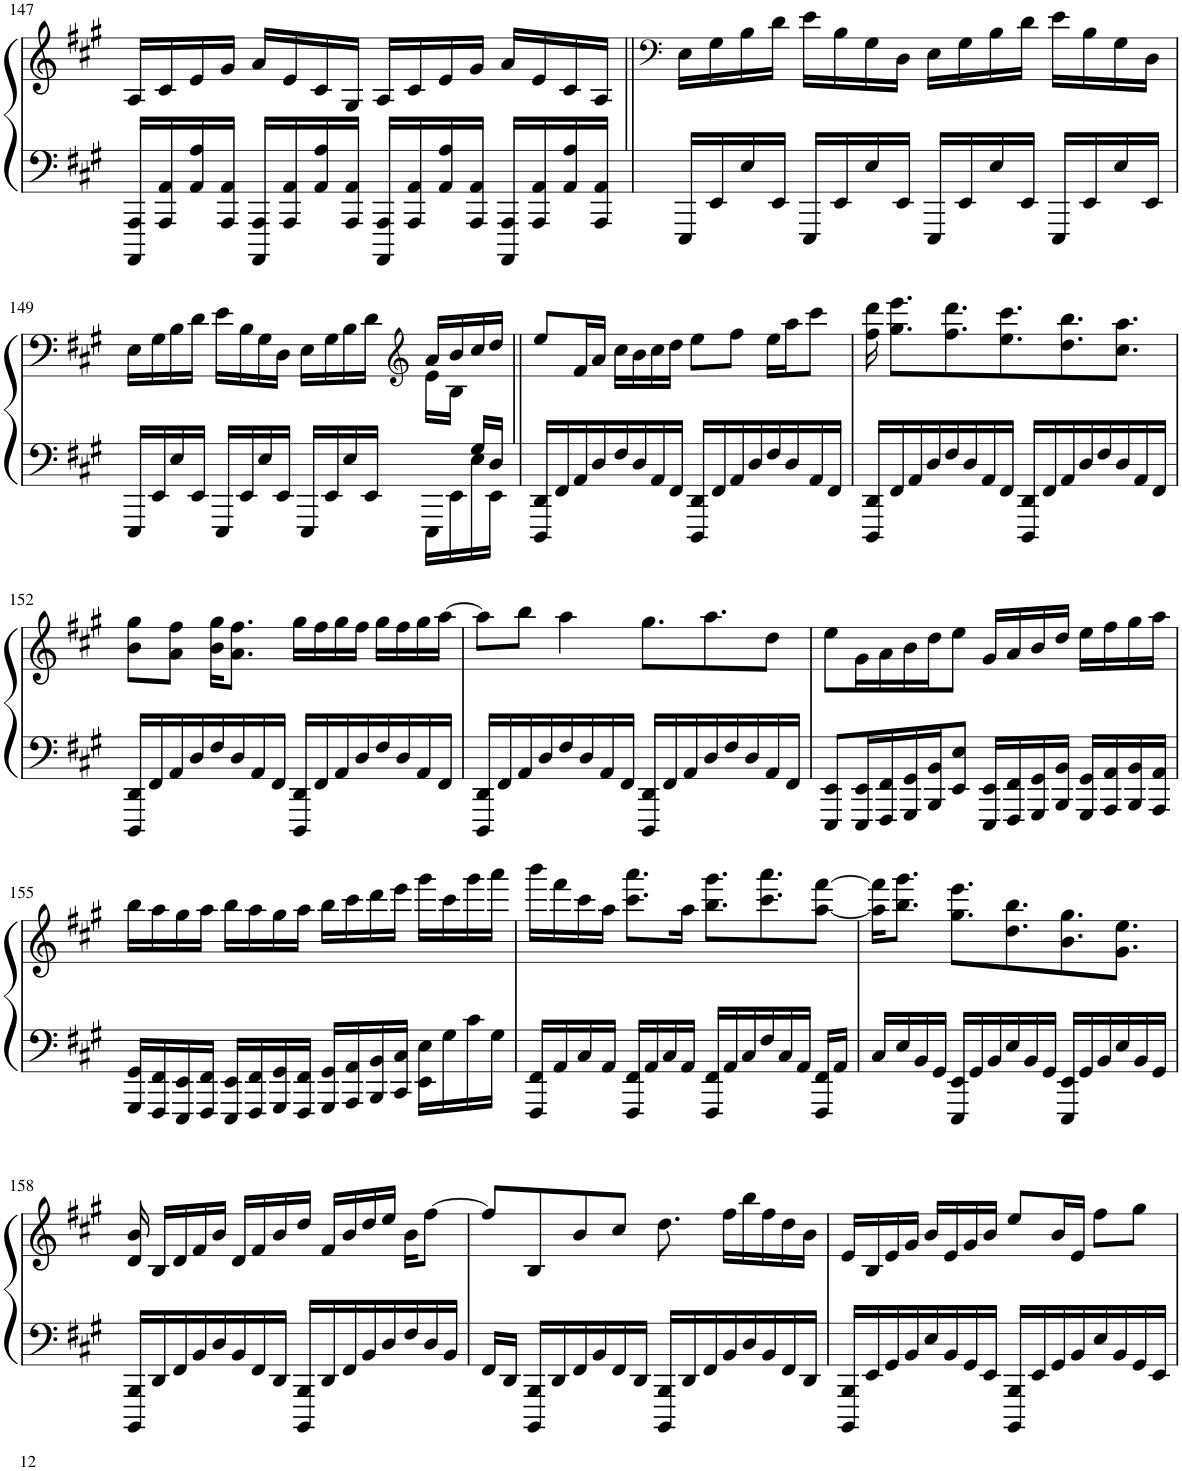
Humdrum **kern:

**kern	**kern
*part1	*part1
*staff2	*staff1
*I"Piano	*
*I'Pno.	*
!!LO:PB:g=z
*clefF4	*clefG2
*k[f#c#g#]	*k[f#c#g#]
*M4/4	*M4/4
=147	=147
16AAAA/ 16AAA/LL	16A/LL
16AAA/ 16AA/	16c#/
16AA/ 16A/	16e/
16AAA/ 16AA/JJ	16g#/JJ
16AAAA/ 16AAA/LL	16a/LL
16AAA/ 16AA/	16e/
16AA/ 16A/	16c#/
16AAA/ 16AA/JJ	16G#/JJ
16AAAA/ 16AAA/LL	16A/LL
16AAA/ 16AA/	16c#/
16AA/ 16A/	16e/
16AAA/ 16AA/JJ	16g#/JJ
16AAAA/ 16AAA/LL	16a/LL
16AAA/ 16AA/	16e/
16AA/ 16A/	16c#/
16AAA/ 16AA/JJ	16A/JJ
=148||	=148||
*	*clefF4
16EEE/LL	16E\LL
16EE/	16G#\
16E/	16B\
16EE/JJ	16d\JJ
16EEE/LL	16e\LL
16EE/	16B\
16E/	16G#\
16EE/JJ	16D\JJ
16EEE/LL	16E\LL
16EE/	16G#\
16E/	16B\
16EE/JJ	16d\JJ
16EEE/LL	16e\LL
16EE/	16B\
16E/	16G#\
16EE/JJ	16D\JJ
!!LO:LB:g=z
=149	=149
*^	*^
16EEE/LL	2..ryy	16E\LL	2.ryy
16EE/	.	16G#\	.
16E/	.	16B\	.
16EE/JJ	.	16d\JJ	.
16EEE/LL	.	16e\LL	.
16EE/	.	16B\	.
16E/	.	16G#\	.
16EE/JJ	.	16D\JJ	.
16EEE/LL	.	16E\LL	.
16EE/	.	16G#\	.
16E/	.	16B\	.
16EE/JJ	.	16d\JJ	.
*	*	*clefG2	*
16EEE\LL	.	16a/LL	16e\LL
16EE\	.	16b/	16B\JJ
16E\	16G#/LL	16cc#/	8ryy
16EE\JJ	16D/JJ	16dd/JJ	.
*v	*v	*	*
*	*v	*v
=150||	=150||
16DDD/ 16DD/LL	8ee/L
16FF#/	.
16AA/	16f#/L
16D/	16a/JJ
16F#/	16cc#\LL
16D/	16b\
16AA/	16cc#\
16FF#/JJ	16dd\JJ
16DDD/ 16DD/LL	8ee\L
16FF#/	.
16AA/	8ff#\J
16D/	.
16F#/	16ee\LL
16D/	16aa\J
16AA/	8ccc#\J
16FF#/JJ	.
=151	=151
16DDD/ 16DD/LL	16ff#\ 16ddd\
16FF#/	8.gg#\ 8.eee\L
16AA/	.
16D/	.
16F#/	8.ff#\ 8.ddd\
16D/	.
16AA/	.
16FF#/JJ	8.ee\ 8.ccc#\
16DDD/ 16DD/LL	.
16FF#/	.
16AA/	8.dd\ 8.bb\
16D/	.
16F#/	.
16D/	8.cc#\ 8.aa\J
16AA/	.
16FF#/JJ	.
!!LO:LB:g=z
=152	=152
16DDD/ 16DD/LL	8b\ 8gg#\L
16FF#/	.
16AA/	8a\ 8ff#\J
16D/	.
16F#/	16b\ 16gg#\KL
16D/	8.a\ 8.ff#\J
16AA/	.
16FF#/JJ	.
16DDD/ 16DD/LL	16gg#\LL
16FF#/	16ff#\
16AA/	16gg#\
16D/	16ff#\JJ
16F#/	16gg#\LL
16D/	16ff#\
16AA/	16gg#\
16FF#/JJ	[16aa\JJ
=153	=153
16DDD/ 16DD/LL	8aa\L]
16FF#/	.
16AA/	8bb\J
16D/	.
16F#/	4aa\
16D/	.
16AA/	.
16FF#/JJ	.
16DDD/ 16DD/LL	8.gg#\L
16FF#/	.
16AA/	.
16D/	8.aa\
16F#/	.
16D/	.
16AA/	8dd\J
16FF#/JJ	.
=154	=154
8EEE/ 8EE/L	8ee\L
16EEE/ 16EE/L	16g#\L
16FFF#/ 16FF#/	16a\
16GGG#/ 16GG#/	16b\
16BBB/ 16BB/J	16dd\J
8EE/ 8E/J	8ee\J
16EEE/ 16EE/LL	16g#/LL
16FFF#/ 16FF#/	16a/
16GGG#/ 16GG#/	16b/
16BBB/ 16BB/JJ	16dd/JJ
16GGG#/ 16GG#/LL	16ee\LL
16AAA/ 16AA/	16ff#\
16BBB/ 16BB/	16gg#\
16AAA/ 16AA/JJ	16aa\JJ
!!LO:LB:g=z
=155	=155
16GGG#/ 16GG#/LL	16bb\LL
16FFF#/ 16FF#/	16aa\
16EEE/ 16EE/	16gg#\
16FFF#/ 16FF#/JJ	16aa\JJ
16EEE/ 16EE/LL	16bb\LL
16FFF#/ 16FF#/	16aa\
16GGG#/ 16GG#/	16gg#\
16FFF#/ 16FF#/JJ	16aa\JJ
16GGG#/ 16GG#/LL	16bb\LL
16AAA/ 16AA/	16ccc#\
16BBB/ 16BB/	16ddd\
16CC#/ 16C#/JJ	16eee\JJ
16EE\ 16E\LL	16ggg#\LL
16G#\	16ccc#\
16c#\	16ggg#\
16G#\JJ	16aaa\JJ
=156	=156
16FFF#/ 16FF#/LL	16bbb\LL
16AA/	16fff#\
16C#/	16ccc#\
16AA/JJ	16aa\JJ
16FFF#/ 16FF#/LL	8.ccc#\ 8.aaa\L
16AA/	.
16C#/	.
16AA/JJ	16aa\Jk
16FFF#/ 16FF#/LL	8.bb\ 8.ggg#\L
16AA/	.
16C#/	.
16F#/	8.ccc#\ 8.aaa\
16C#/	.
16AA/JJ	.
16FFF#/ 16FF#/LL	[8aa\ [8fff#\J
16AA/JJ	.
=157	=157
16C#/LL	16aa\] 16fff#\]KL
16E/	8.bb\ 8.ggg#\J
16BB/	.
16GG#/JJ	.
16EEE/ 16EE/LL	8.gg#\ 8.eee\L
16GG#/	.
16BB/	.
16E/	8.dd\ 8.bb\
16BB/	.
16GG#/JJ	.
16EEE/ 16EE/LL	8.b\ 8.gg#\
16GG#/	.
16BB/	.
16E/	8.g#\ 8.ee\J
16BB/	.
16GG#/JJ	.
!!LO:LB:g=z
=158	=158
16BBBB/ 16BBB/LL	16d/ 16b/
16DD/	16B/LL
16FF#/	16d/
16BB/	16f#/
16D/	16b/JJ
16BB/	16d/LL
16FF#/	16f#/
16DD/JJ	16b/
16BBBB/ 16BBB/LL	16dd/JJ
16DD/	16f#/LL
16FF#/	16b/
16BB/	16dd/
16D/	16ee/JJ
16F#/	16b\KL
16D/	[8ff#\J
16BB/JJ	.
=159	=159
16FF#/LL	8ff#/L]
16DD/JJ	.
16BBBB/ 16BBB/LL	8B/
16DD/	.
16FF#/	8b/
16BB/	.
16FF#/	8cc#/J
16DD/JJ	.
16BBBB/ 16BBB/LL	8.dd\
16DD/	.
16FF#/	.
16BB/	16ff#\LL
16D/	16bb\
16BB/	16ff#\
16FF#/	16dd\
16DD/JJ	16b\JJ
=160	=160
16BBBB/ 16BBB/LL	16e/LL
16EE/	16B/
16GG#/	16e/
16BB/	16g#/JJ
16E/	16b/LL
16BB/	16e/
16GG#/	16g#/
16EE/JJ	16b/JJ
16BBBB/ 16BBB/LL	8ee/L
16EE/	.
16GG#/	16b/L
16BB/	16e/JJ
16E/	8ff#\L
16BB/	.
16GG#/	8gg#\J
16EE/JJ	.
=	=
*-	*-
